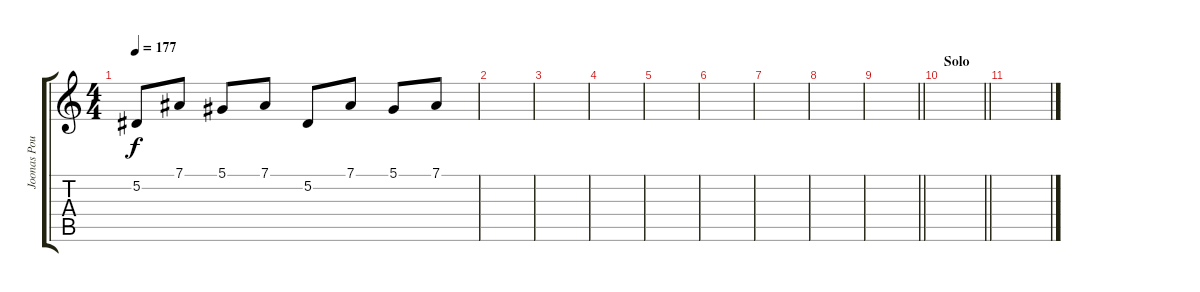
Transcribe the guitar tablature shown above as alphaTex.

\track ("Joonas Poulakka 2" "Joonas Pou") {instrument harpsichord}
\staff {score tabs}
\tuning (Eb4 Bb3 Gb3 Db3 Ab2 Eb2) {hide}
\ts (4 4)
\tempo 177
\clef g2
\ks c
5.2.8{dy f} 7.1.8 5.1.8 7.1.8 5.2.8 7.1.8 5.1.8 7.1.8 |
|
|
|
|
|
|
|
\barLineRight lightlight
|
\section ("" "Solo")
\barLineRight lightlight
|
\section ("" "")
